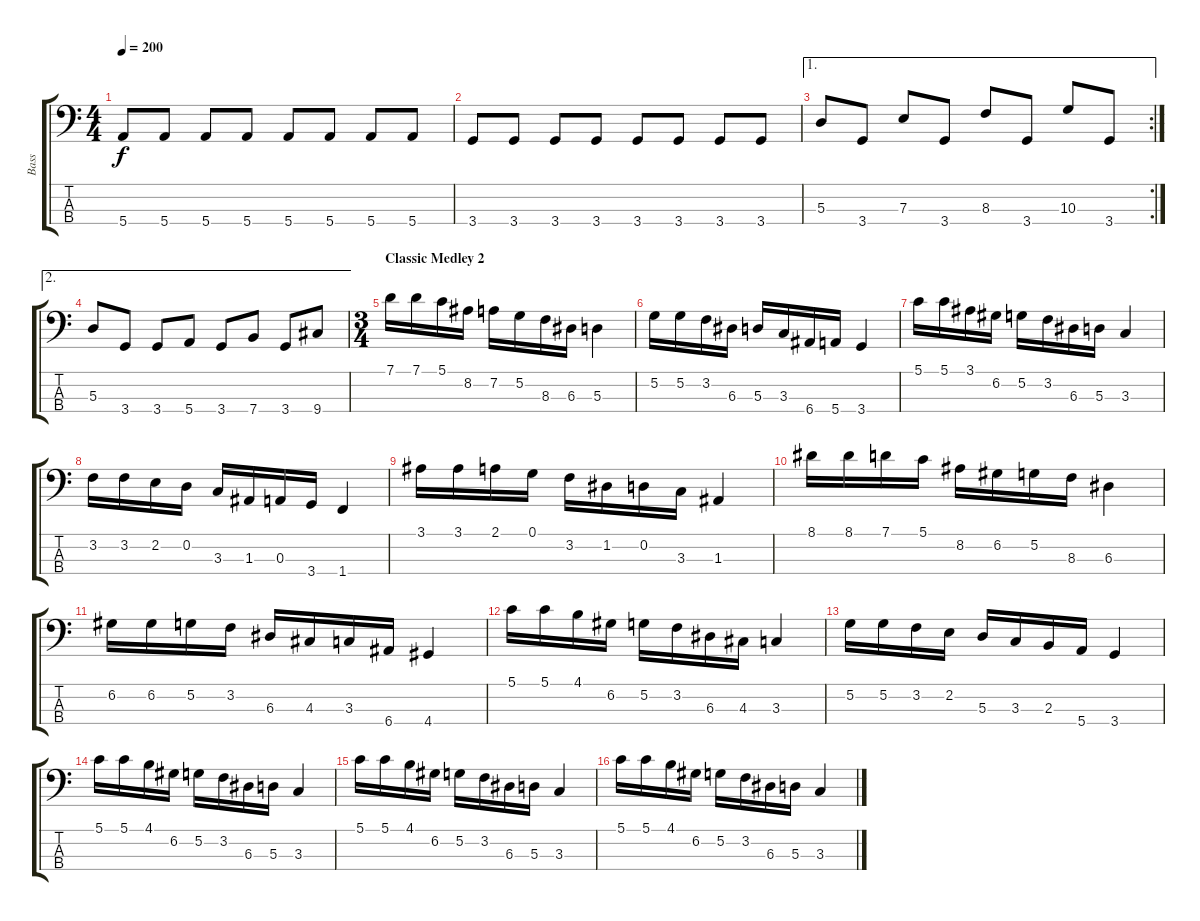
\track ("Bass" "Bass") {instrument electricbassfinger}
\staff {score tabs}
\tuning (G2 D2 A1 E1) {hide}
\ts (4 4)
\tempo 200
\clef f4
\ks c
5.4.8{dy f} 5.4.8 5.4.8 5.4.8 5.4.8 5.4.8 5.4.8 5.4.8 |
3.4.8 3.4.8 3.4.8 3.4.8 3.4.8 3.4.8 3.4.8 3.4.8 |
\ae 1
\rc 2
5.3.8 3.4.8 7.3.8 3.4.8 8.3.8 3.4.8 10.3.8 3.4.8 |
\ae 2
5.3.8 3.4.8 3.4.8 5.4.8 3.4.8 7.4.8 3.4.8 9.4.8 |
\ts (3 4)
\section ("" "Classic Medley 2")
7.1.16 7.1.16 5.1.16 8.2.16 7.2.16 5.2.16 8.3.16 6.3.16 5.3.4 |
5.2.16 5.2.16 3.2.16 6.3.16 5.3.16 3.3.16 6.4.16 5.4.16 3.4.4 |
5.1.16 5.1.16 3.1.16 6.2.16 5.2.16 3.2.16 6.3.16 5.3.16 3.3.4 |
3.2.16 3.2.16 2.2.16 0.2.16 3.3.16 1.3.16 0.3.16 3.4.16 1.4.4 |
3.1.16 3.1.16 2.1.16 0.1.16 3.2.16 1.2.16 0.2.16 3.3.16 1.3.4 |
8.1.16 8.1.16 7.1.16 5.1.16 8.2.16 6.2.16 5.2.16 8.3.16 6.3.4 |
6.2.16 6.2.16 5.2.16 3.2.16 6.3.16 4.3.16 3.3.16 6.4.16 4.4.4 |
5.1.16 5.1.16 4.1.16 6.2.16 5.2.16 3.2.16 6.3.16 4.3.16 3.3.4 |
5.2.16 5.2.16 3.2.16 2.2.16 5.3.16 3.3.16 2.3.16 5.4.16 3.4.4 |
5.1.16 5.1.16 4.1.16 6.2.16 5.2.16 3.2.16 6.3.16 5.3.16 3.3.4 |
5.1.16 5.1.16 4.1.16 6.2.16 5.2.16 3.2.16 6.3.16 5.3.16 3.3.4 |
5.1.16 5.1.16 4.1.16 6.2.16 5.2.16 3.2.16 6.3.16 5.3.16 3.3.4
